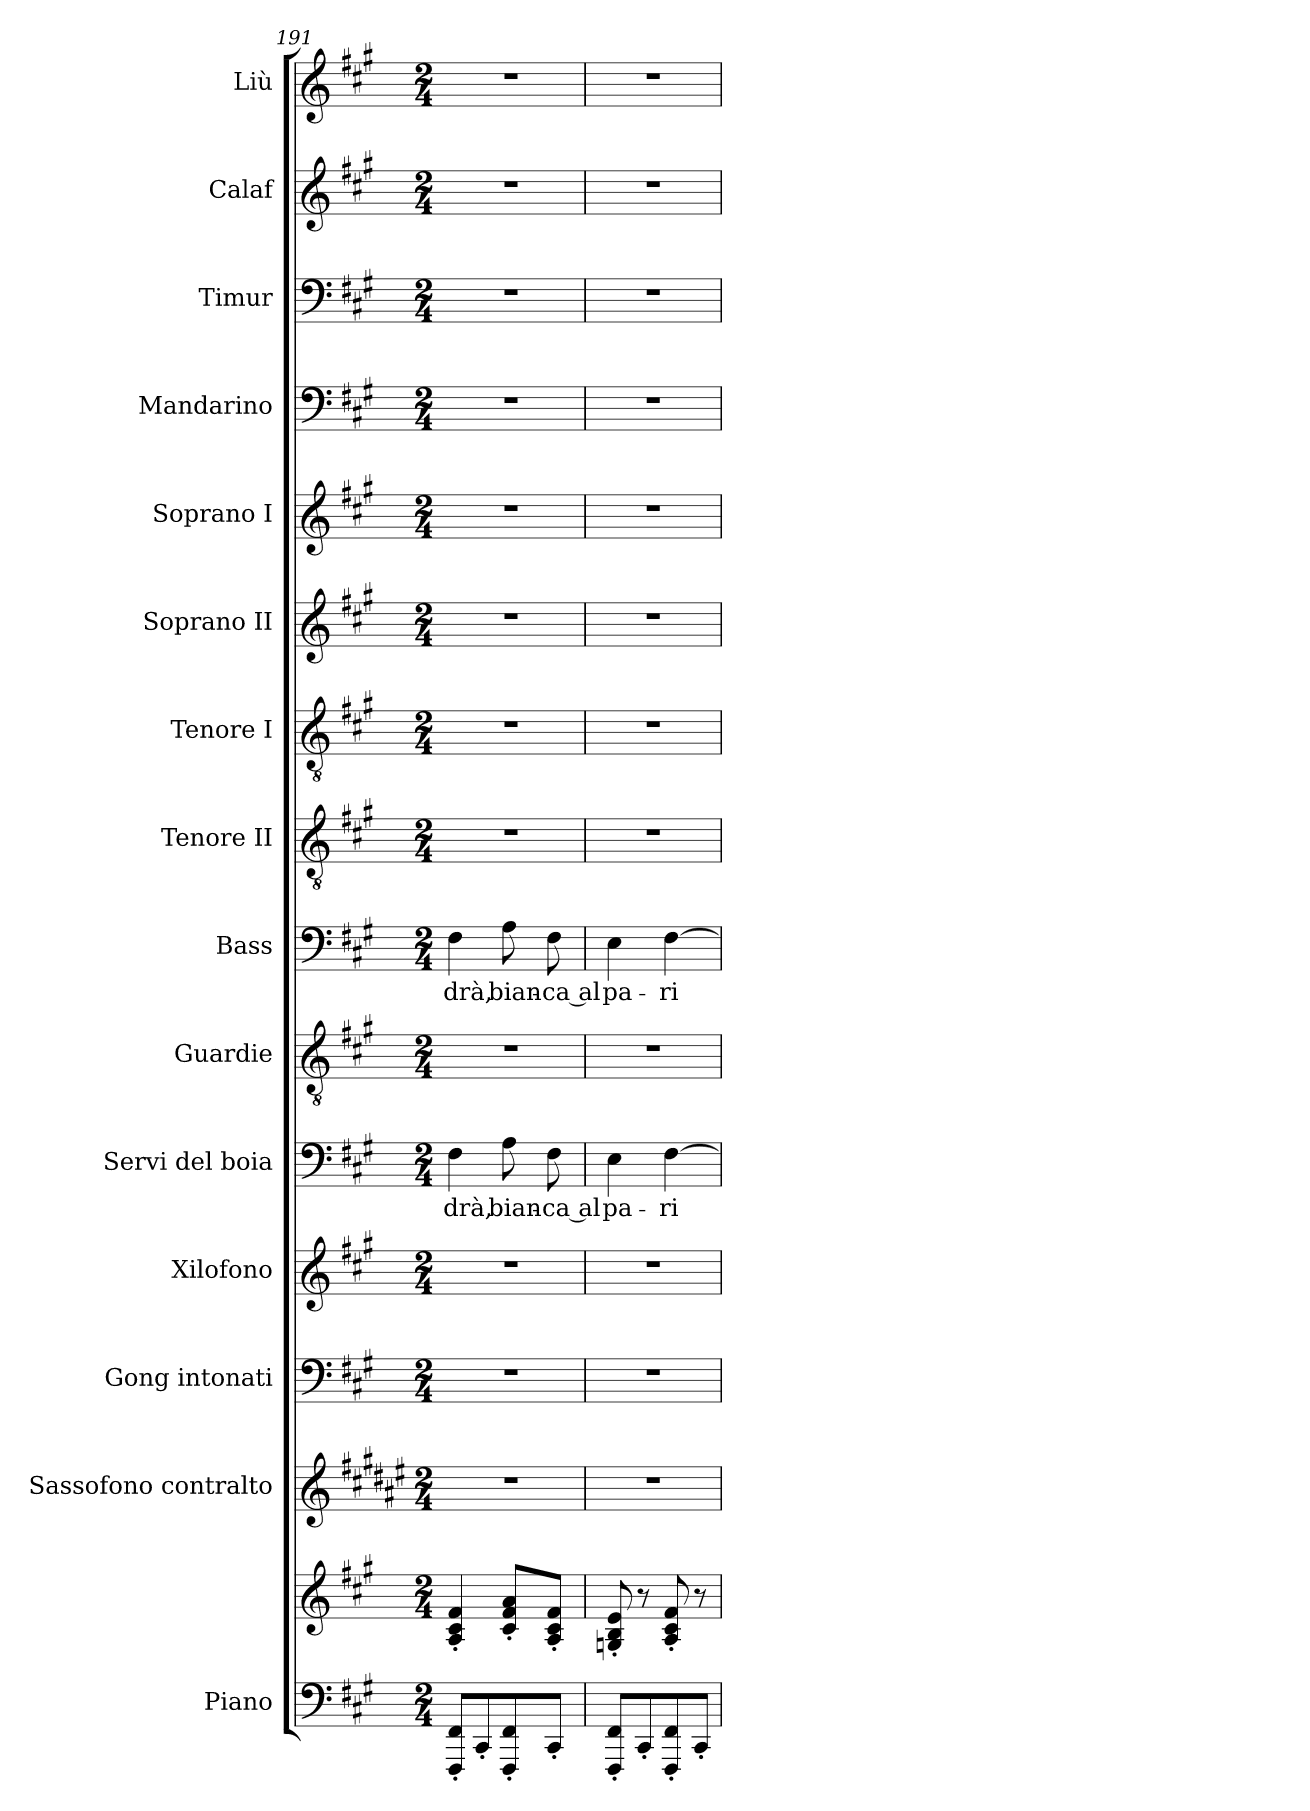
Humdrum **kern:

**kern	**kern	**kern	**kern	**kern	**kern	**text	**kern	**kern	**text	**kern	**kern	**kern	**kern	**kern	**kern	**kern	**kern
*part15	*part15	*part14	*part13	*part12	*part11	*part11	*part10	*part9	*part9	*part8	*part7	*part6	*part5	*part4	*part3	*part2	*part1
*staff16	*staff15	*staff14	*staff13	*staff12	*staff11	*staff11	*staff10	*staff9	*staff9	*staff8	*staff7	*staff6	*staff5	*staff4	*staff3	*staff2	*staff1
*I"Piano	*	*I"Sassofono contralto	*I"Gong intonati	*I"Xilofono	*I"Servi del boia	*	*I"Guardie	*I"Bass	*	*I"Tenore II	*I"Tenore I	*I"Soprano II	*I"Soprano I	*I"Mandarino	*I"Timur	*I"Calaf	*I"Liù
*I'Pno.	*	*	*I'Gong int.	*I'Xil.	*I'Ser.B.	*	*I'G.	*I'B.	*	*I'T. II	*I'T. I	*I'S. II	*I'S. I	*I'M.	*I'T.	*I'C.	*I'L.
*clefF4	*clefG2	*clefG2	*clefF4	*clefG2	*clefF4	*	*clefGv2	*clefF4	*	*clefGv2	*clefGv2	*clefG2	*clefG2	*clefF4	*clefF4	*clefG2	*clefG2
*	*	*ITrd5c9	*	*ITrd-7c-12	*	*	*	*	*	*	*	*	*	*	*	*	*
*k[f#c#g#]	*k[f#c#g#]	*k[f#c#g#]	*k[f#c#g#]	*k[f#c#g#]	*k[f#c#g#]	*	*k[f#c#g#]	*k[f#c#g#]	*	*k[f#c#g#]	*k[f#c#g#]	*k[f#c#g#]	*k[f#c#g#]	*k[f#c#g#]	*k[f#c#g#]	*k[f#c#g#]	*k[f#c#g#]
*M2/4	*M2/4	*M2/4	*M2/4	*M2/4	*M2/4	*	*M2/4	*M2/4	*	*M2/4	*M2/4	*M2/4	*M2/4	*M2/4	*M2/4	*M2/4	*M2/4
=191	=191	=191	=191	=191	=191	=191	=191	=191	=191	=191	=191	=191	=191	=191	=191	=191	=191
!	!	!	!	!	!	!LO:LY:b	!	!	!LO:LY:b	!	!	!	!	!	!	!	!
8FFF#/' 8FF#/'L	4A/' 4c#/' 4f#/'	2r	2r	2r	4F#\	-drà,	2r	4F#\	-drà,	2r	2r	2r	2r	2r	2r	2r	2r
8CC#'/	.	.	.	.	.	.	.	.	.	.	.	.	.	.	.	.	.
!	!	!	!	!	!	!LO:LY:b	!	!	!LO:LY:b	!	!	!	!	!	!	!	!
8FFF#/' 8FF#/'	8c#/' 8f#/' 8a/'L	.	.	.	8A\	bian-	.	8A\	bian-	.	.	.	.	.	.	.	.
!	!	!	!	!	!	!LO:LY:b	!	!	!LO:LY:b	!	!	!	!	!	!	!	!
8CC#'/J	8A/' 8c#/' 8f#/'J	.	.	.	8F#\	-ca al	.	8F#\	-ca al	.	.	.	.	.	.	.	.
=192	=192	=192	=192	=192	=192	=192	=192	=192	=192	=192	=192	=192	=192	=192	=192	=192	=192
!	!	!	!	!	!	!LO:LY:b	!	!	!LO:LY:b	!	!	!	!	!	!	!	!
8FFF#/' 8FF#/'L	8Gn/' 8B/' 8e/'	2r	2r	2r	4E\	pa-	2r	4E\	pa-	2r	2r	2r	2r	2r	2r	2r	2r
8CC#'/	8r	.	.	.	.	.	.	.	.	.	.	.	.	.	.	.	.
!	!	!	!	!	!	!LO:LY:b	!	!	!LO:LY:b	!	!	!	!	!	!	!	!
8FFF#/' 8FF#/'	8A/' 8c#/' 8f#/'	.	.	.	[4F#\	-ri	.	[4F#\	-ri	.	.	.	.	.	.	.	.
8CC#'/J	8r	.	.	.	.	.	.	.	.	.	.	.	.	.	.	.	.
=	=	=	=	=	=	=	=	=	=	=	=	=	=	=	=	=	=
*-	*-	*-	*-	*-	*-	*-	*-	*-	*-	*-	*-	*-	*-	*-	*-	*-	*-
